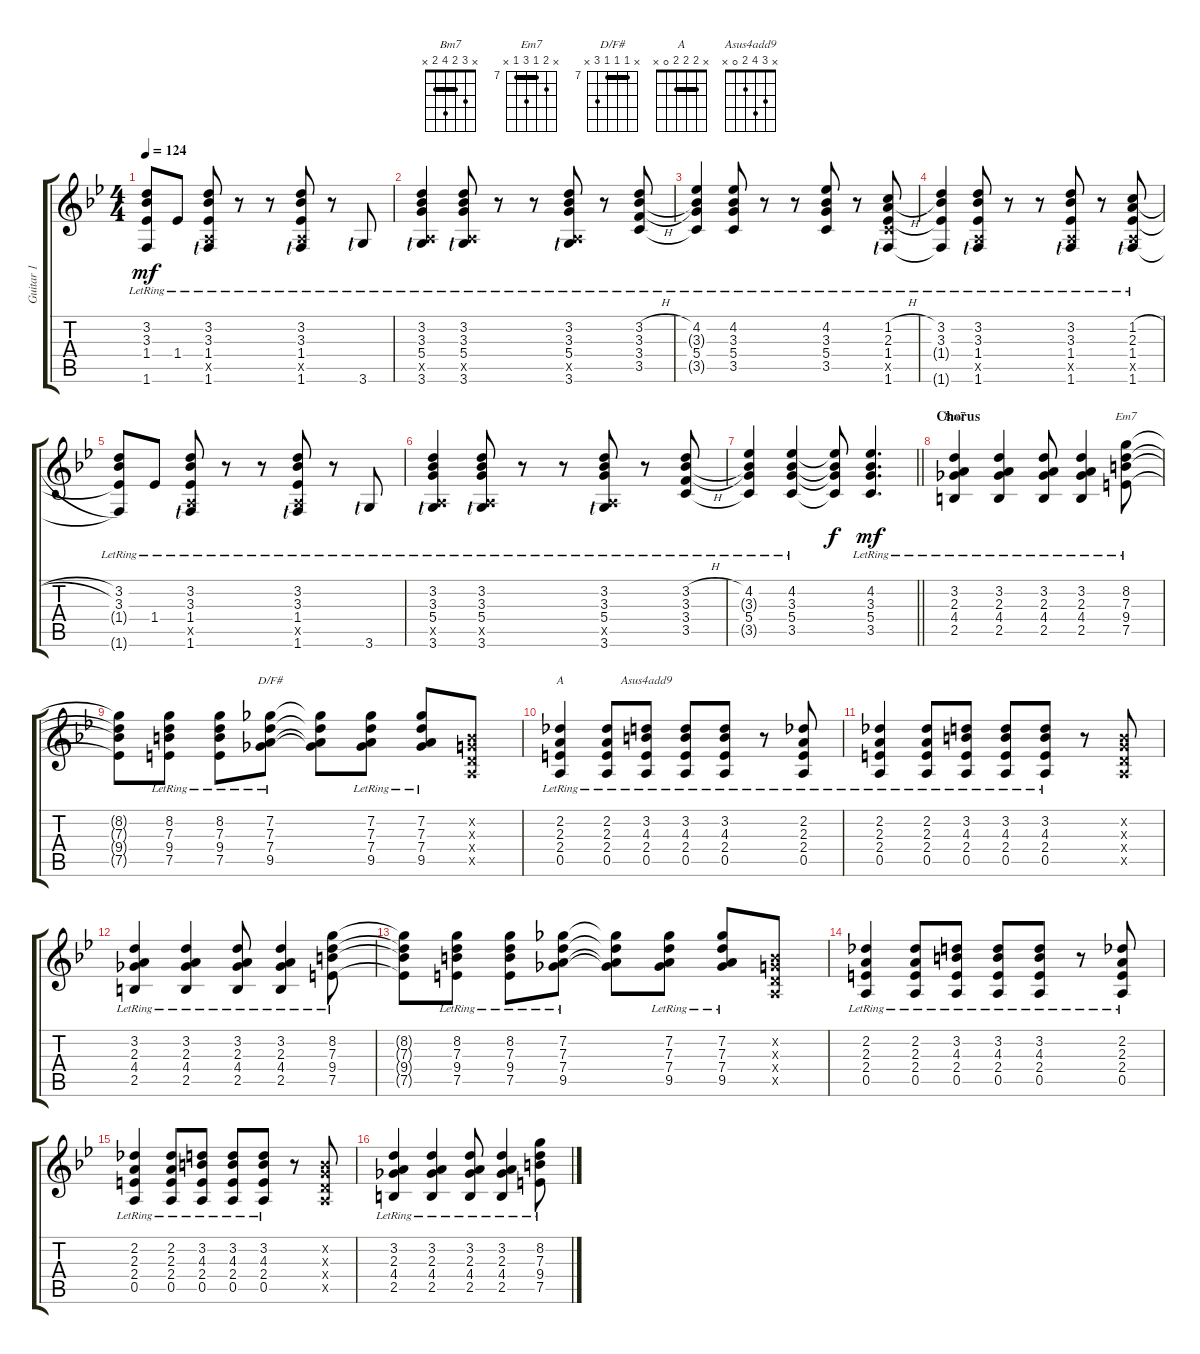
\track ("Guitar 1" "Guitar 1") {instrument electricguitarclean}
\staff {score tabs}
\tuning (E4 B3 G3 D3 A2 E2) {hide}
\chord ("Bm7" x 3 2 4 2 x) {barre 2}
\chord ("Em7" x 8 7 9 7 x) {firstfret 7 barre 7}
\chord ("D/F#" x 7 7 7 9 x) {firstfret 7 barre 7}
\chord ("A" x 2 2 2 0 x) {barre 2}
\chord ("Asus4add9" x 3 4 2 0 x)
\ts (4 4)
\tempo 124
\clef g2
\ks gminor
(3.2{lr} 3.3{lr} 1.4{t} 1.6{t}).8{dy mf} 1.4{lr}.8 (3.2{lr} 3.3{lr} 1.4{lr} 0.5{x} 1.6{lr lf 1}).8 r.8 r.8 (3.2{lr} 3.3{lr} 1.4{lr} 0.5{x} 1.6{lr lf 1}).8 r.8 3.6{lr lf 1}.8 |
(3.2{lr} 3.3{lr} 5.4{lr} 0.5{x} 3.6{lr lf 1}).4 (3.2{lr} 3.3{lr} 5.4{lr} 0.5{x} 3.6{lr lf 1}).8 r.8 r.8 (3.2{lr} 3.3{lr} 5.4{lr} 0.5{x} 3.6{lr lf 1}).8 r.8 (3.2{h lr} 3.3{lr} 3.4{h lr} 3.5{lr}).8 |
(4.2{lr} 3.3{t} 5.4{lr} 3.5{t}).4 (4.2{lr} 3.3{lr} 5.4{lr} 3.5{lr}).8 r.8 r.8 (4.2{lr} 3.3{lr} 5.4{lr} 3.5{lr}).8 r.8 (1.2{h lr} 2.3{h lr} 1.4{lr} 3.5{x} 1.6{lr lf 1}).8 |
(3.2{lr} 3.3{lr} 1.4{t} 1.6{t}).4 (3.2{lr} 3.3{lr} 1.4{lr} 0.5{x} 1.6{lr lf 1}).8 r.8 r.8 (3.2{lr} 3.3{lr} 1.4{lr} 0.5{x} 1.6{lr lf 1}).8 r.8 (1.2{h lr} 2.3{h lr} 1.4{lr} 0.5{x} 1.6{lr lf 1}).8 |
(3.2{lr} 3.3{lr} 1.4{t} 1.6{t}).8 1.4{lr}.8 (3.2{lr} 3.3{lr} 1.4{lr} 0.5{x} 1.6{lr lf 1}).8 r.8 r.8 (3.2{lr} 3.3{lr} 1.4{lr} 0.5{x} 1.6{lr lf 1}).8 r.8 3.6{lr lf 1}.8 |
(3.2{lr} 3.3{lr} 5.4{lr} 0.5{x} 3.6{lr lf 1}).4 (3.2{lr} 3.3{lr} 5.4{lr} 0.5{x} 3.6{lr lf 1}).8 r.8 r.8 (3.2{lr} 3.3{lr} 5.4{lr} 0.5{x} 3.6{lr lf 1}).8 r.8 (3.2{h lr} 3.3{lr} 3.4{h lr} 3.5{lr}).8 |
\barLineRight lightlight
(4.2{lr} 3.3{t} 5.4{lr} 3.5{t}).4 (4.2{lr} 3.3{lr} 5.4{lr} 3.5{lr}).4 (4.2{t} 3.3{t} 5.4{t} 3.5{t}).8{dy f} (4.2{lr} 3.3{lr} 5.4{lr} 3.5{lr}).4{d dy mf} |
\section ("" "Chorus")
(3.2{lr} 2.3{lr} 4.4{lr} 2.5{lr}).4{ch "Bm7"} (3.2{lr} 2.3{lr} 4.4{lr} 2.5{lr}).4 (3.2{lr} 2.3{lr} 4.4{lr} 2.5{lr}).8 (3.2{lr} 2.3{lr} 4.4{lr} 2.5{lr}).4 (8.2{lr} 7.3{lr} 9.4{lr} 7.5{lr}).8{ch "Em7"} |
(8.2{t} 7.3{t} 9.4{t} 7.5{t}).8 (8.2{lr} 7.3{lr} 9.4{lr} 7.5{lr}).8 (8.2{lr} 7.3{lr} 9.4{lr} 7.5{lr}).8 (7.2{lr} 7.3{lr} 7.4{lr} 9.5{lr}).8{ch "D/F#"} (7.2{t} 7.3{t} 7.4{t} 9.5{t}).8 (7.2{lr} 7.3{lr} 7.4{lr} 9.5{lr}).8 (7.2{lr} 7.3{lr} 7.4{lr} 9.5{lr}).8 (0.2{x} 0.3{x} 0.4{x} 0.5{x}).8 |
(2.2{lr} 2.3{lr} 2.4{lr} 0.5{lr}).4{ch "A"} (2.2{lr} 2.3{lr} 2.4{lr} 0.5{lr}).8 (3.2{lr} 4.3{lr} 2.4{lr} 0.5{lr}).8{ch "Asus4add9"} (3.2{lr} 4.3{lr} 2.4{lr} 0.5{lr}).8 (3.2{lr} 4.3{lr} 2.4{lr} 0.5{lr}).8 r.8 (2.2{lr} 2.3{lr} 2.4{lr} 0.5{lr}).8 |
(2.2{lr} 2.3{lr} 2.4{lr} 0.5{lr}).4 (2.2{lr} 2.3{lr} 2.4{lr} 0.5{lr}).8 (3.2{lr} 4.3{lr} 2.4{lr} 0.5{lr}).8 (3.2{lr} 4.3{lr} 2.4{lr} 0.5{lr}).8 (3.2{lr} 4.3{lr} 2.4{lr} 0.5{lr}).8 r.8 (0.2{x} 0.3{x} 0.4{x} 0.5{x}).8 |
(3.2{lr} 2.3{lr} 4.4{lr} 2.5{lr}).4 (3.2{lr} 2.3{lr} 4.4{lr} 2.5{lr}).4 (3.2{lr} 2.3{lr} 4.4{lr} 2.5{lr}).8 (3.2{lr} 2.3{lr} 4.4{lr} 2.5{lr}).4 (8.2{lr} 7.3{lr} 9.4{lr} 7.5{lr}).8 |
(8.2{t} 7.3{t} 9.4{t} 7.5{t}).8 (8.2{lr} 7.3{lr} 9.4{lr} 7.5{lr}).8 (8.2{lr} 7.3{lr} 9.4{lr} 7.5{lr}).8 (7.2{lr} 7.3{lr} 7.4{lr} 9.5{lr}).8 (7.2{t} 7.3{t} 7.4{t} 9.5{t}).8 (7.2{lr} 7.3{lr} 7.4{lr} 9.5{lr}).8 (7.2{lr} 7.3{lr} 7.4{lr} 9.5{lr}).8 (0.2{x} 0.3{x} 0.4{x} 0.5{x}).8 |
(2.2{lr} 2.3{lr} 2.4{lr} 0.5{lr}).4 (2.2{lr} 2.3{lr} 2.4{lr} 0.5{lr}).8 (3.2{lr} 4.3{lr} 2.4{lr} 0.5{lr}).8 (3.2{lr} 4.3{lr} 2.4{lr} 0.5{lr}).8 (3.2{lr} 4.3{lr} 2.4{lr} 0.5{lr}).8 r.8 (2.2{lr} 2.3{lr} 2.4{lr} 0.5{lr}).8 |
(2.2{lr} 2.3{lr} 2.4{lr} 0.5{lr}).4 (2.2{lr} 2.3{lr} 2.4{lr} 0.5{lr}).8 (3.2{lr} 4.3{lr} 2.4{lr} 0.5{lr}).8 (3.2{lr} 4.3{lr} 2.4{lr} 0.5{lr}).8 (3.2{lr} 4.3{lr} 2.4{lr} 0.5{lr}).8 r.8 (0.2{x} 0.3{x} 0.4{x} 0.5{x}).8 |
(3.2{lr} 2.3{lr} 4.4{lr} 2.5{lr}).4 (3.2{lr} 2.3{lr} 4.4{lr} 2.5{lr}).4 (3.2{lr} 2.3{lr} 4.4{lr} 2.5{lr}).8 (3.2{lr} 2.3{lr} 4.4{lr} 2.5{lr}).4 (8.2{lr} 7.3{lr} 9.4{lr} 7.5{lr}).8
